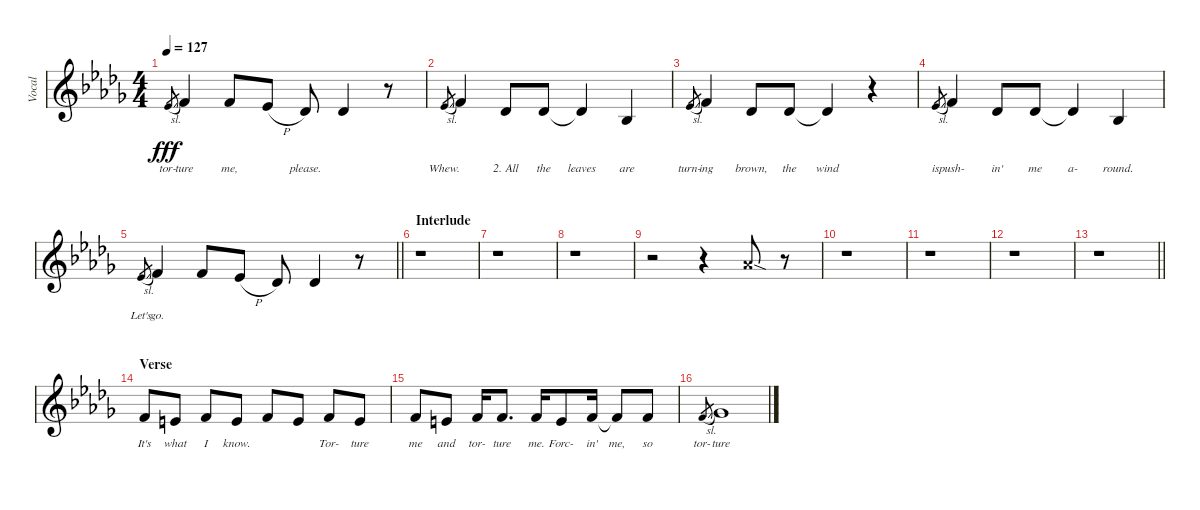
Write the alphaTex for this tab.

\track ("Vocal" "Vocal") {instrument lead6voice}
\staff {score}
\tuning (E4 B3 G3 D3 A2 E2) {hide}
\ts (4 4)
\tempo 127
\clef g2
\ks bbminor
4.2{sl}.8{lyrics (0 "tor-") lyrics (1 "") lyrics (2 "") lyrics (3 "") lyrics (4 "") gr dy fff} 6.2.4{lyrics (0 "ture") lyrics (1 "") lyrics (2 "") lyrics (3 "") lyrics (4 "")} 6.2.8{lyrics (0 "me,") lyrics (1 "") lyrics (2 "") lyrics (3 "") lyrics (4 "")} 4.2{h}.8{lyrics (0 " ") lyrics (1 "") lyrics (2 "") lyrics (3 "") lyrics (4 "")} 2.2.8{lyrics (0 "please.") lyrics (1 "") lyrics (2 "") lyrics (3 "") lyrics (4 "")} 2.2.4{lyrics (0 "") lyrics (1 "") lyrics (2 "") lyrics (3 "") lyrics (4 "")} r.8 |
4.2{sl}.8{lyrics (0 "Whew.") lyrics (1 "") lyrics (2 "") lyrics (3 "") lyrics (4 "") gr} 6.2.4{lyrics (0 "") lyrics (1 "") lyrics (2 "") lyrics (3 "") lyrics (4 "")} 2.2.8{lyrics (0 "2. All") lyrics (1 "") lyrics (2 "") lyrics (3 "") lyrics (4 "")} 2.2.8{lyrics (0 "the") lyrics (1 "") lyrics (2 "") lyrics (3 "") lyrics (4 "")} 2.2{t}.4{lyrics (0 "leaves") lyrics (1 "") lyrics (2 "") lyrics (3 "") lyrics (4 "")} 3.3.4{lyrics (0 "are") lyrics (1 "") lyrics (2 "") lyrics (3 "") lyrics (4 "")} |
4.2{sl}.8{lyrics (0 "turn-") lyrics (1 "") lyrics (2 "") lyrics (3 "") lyrics (4 "") gr} 6.2.4{lyrics (0 "ing") lyrics (1 "") lyrics (2 "") lyrics (3 "") lyrics (4 "")} 2.2.8{lyrics (0 "brown,") lyrics (1 "") lyrics (2 "") lyrics (3 "") lyrics (4 "")} 2.2.8{lyrics (0 "the") lyrics (1 "") lyrics (2 "") lyrics (3 "") lyrics (4 "")} 2.2{t}.4{lyrics (0 "wind") lyrics (1 "") lyrics (2 "") lyrics (3 "") lyrics (4 "")} r.4 |
4.2{sl}.8{lyrics (0 "is") lyrics (1 "") lyrics (2 "") lyrics (3 "") lyrics (4 "") gr} 6.2.4{lyrics (0 "push-") lyrics (1 "") lyrics (2 "") lyrics (3 "") lyrics (4 "")} 2.2.8{lyrics (0 "in'") lyrics (1 "") lyrics (2 "") lyrics (3 "") lyrics (4 "")} 2.2.8{lyrics (0 "me") lyrics (1 "") lyrics (2 "") lyrics (3 "") lyrics (4 "")} 2.2{t}.4{lyrics (0 "a-") lyrics (1 "") lyrics (2 "") lyrics (3 "") lyrics (4 "")} 3.3.4{lyrics (0 "round.") lyrics (1 "") lyrics (2 "") lyrics (3 "") lyrics (4 "")} |
\barLineRight lightlight
4.2{sl}.8{lyrics (0 "Let's") lyrics (1 "") lyrics (2 "") lyrics (3 "") lyrics (4 "") gr} 6.2.4{lyrics (0 "go.") lyrics (1 "") lyrics (2 "") lyrics (3 "") lyrics (4 "")} 6.2.8{lyrics (0 " ") lyrics (1 "") lyrics (2 "") lyrics (3 "") lyrics (4 "")} 4.2{h}.8{lyrics (0 " ") lyrics (1 "") lyrics (2 "") lyrics (3 "") lyrics (4 "")} 2.2.8{lyrics (0 " ") lyrics (1 "") lyrics (2 "") lyrics (3 "") lyrics (4 "")} 2.2.4{lyrics (0 " ") lyrics (1 "") lyrics (2 "") lyrics (3 "") lyrics (4 "")} r.8 |
\section ("" "Interlude")
r.1 |
r.1 |
r.1 |
r.2 r.4 9.2{sod x}.8{lyrics (0 " ") lyrics (1 "") lyrics (2 "") lyrics (3 "") lyrics (4 "")} r.8 |
r.1 |
r.1 |
r.1 |
\barLineRight lightlight
r.1 |
\section ("" "Verse")
6.2.8{lyrics (0 "It's") lyrics (1 "") lyrics (2 "") lyrics (3 "") lyrics (4 "")} 5.2.8{lyrics (0 "what") lyrics (1 "") lyrics (2 "") lyrics (3 "") lyrics (4 "")} 6.2.8{lyrics (0 "I") lyrics (1 "") lyrics (2 "") lyrics (3 "") lyrics (4 "")} 5.2.8{lyrics (0 "know.") lyrics (1 "") lyrics (2 "") lyrics (3 "") lyrics (4 "")} 6.2.8{lyrics (0 " ") lyrics (1 "") lyrics (2 "") lyrics (3 "") lyrics (4 "")} 5.2.8{lyrics (0 "") lyrics (1 "") lyrics (2 "") lyrics (3 "") lyrics (4 "")} 6.2.8{lyrics (0 "Tor-") lyrics (1 "") lyrics (2 "") lyrics (3 "") lyrics (4 "")} 5.2.8{lyrics (0 "ture") lyrics (1 "") lyrics (2 "") lyrics (3 "") lyrics (4 "")} |
6.2.8{lyrics (0 "me") lyrics (1 "") lyrics (2 "") lyrics (3 "") lyrics (4 "")} 5.2.8{lyrics (0 "and") lyrics (1 "") lyrics (2 "") lyrics (3 "") lyrics (4 "")} 6.2.16{lyrics (0 "tor-") lyrics (1 "") lyrics (2 "") lyrics (3 "") lyrics (4 "")} 6.2.8{d lyrics (0 "ture") lyrics (1 "") lyrics (2 "") lyrics (3 "") lyrics (4 "")} 6.2.16{lyrics (0 "me.") lyrics (1 "") lyrics (2 "") lyrics (3 "") lyrics (4 "")} 5.2.8{lyrics (0 "Forc-") lyrics (1 "") lyrics (2 "") lyrics (3 "") lyrics (4 "")} 6.2.16{lyrics (0 "in'") lyrics (1 "") lyrics (2 "") lyrics (3 "") lyrics (4 "")} 6.2{t}.8{lyrics (0 "me,") lyrics (1 "") lyrics (2 "") lyrics (3 "") lyrics (4 "")} 6.2.8{lyrics (0 "so") lyrics (1 "") lyrics (2 "") lyrics (3 "") lyrics (4 "")} |
6.2{sl}.8{lyrics (0 "tor-") lyrics (1 "") lyrics (2 "") lyrics (3 "") lyrics (4 "") gr} 7.2{h}.1{lyrics (0 "ture") lyrics (1 "") lyrics (2 "") lyrics (3 "") lyrics (4 "")}
